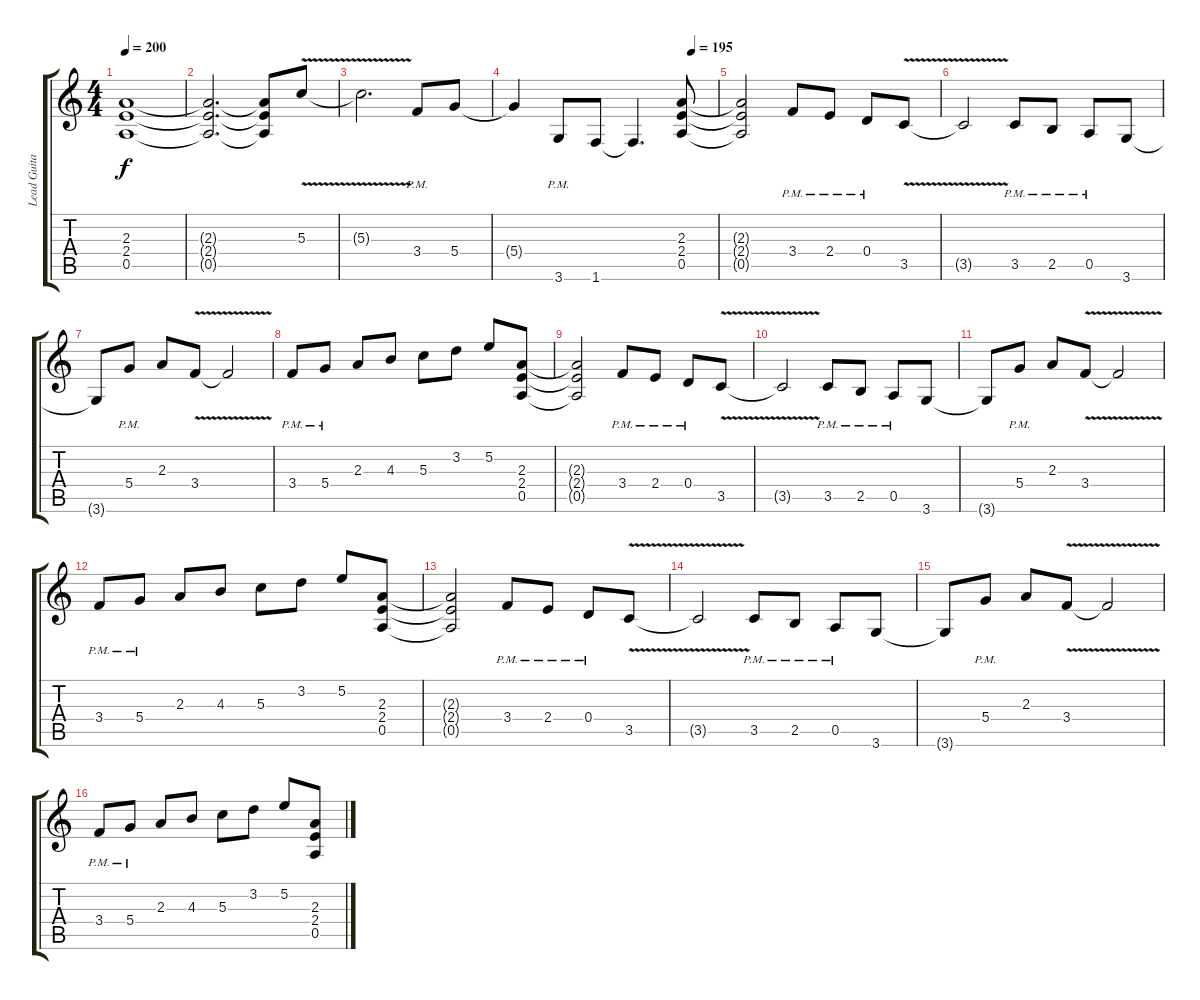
\track ("Lead Guitar" "Lead Guita") {instrument distortionguitar}
\staff {score tabs}
\tuning (E4 B3 G3 D3 A2 E2) {hide}
\ts (4 4)
\tempo 200
\clef g2
\ks c
(2.3{t} 2.4{t} 0.5{t}).1{dy f} |
(2.3{t} 2.4{t} 0.5{t}).2{d} (2.3{t} 2.4{t} 0.5{t}).8 5.3{v}.8 |
5.3{t}.2{d} 3.4{pm}.8 5.4.8 |
\tempo (195 0.875)
5.4{t}.4 3.6{pm}.8 1.6.8 1.6{t}.4{d} (2.3 2.4 0.5).8 |
(2.3{t} 2.4{t} 0.5{t}).2 3.4{pm}.8 2.4{pm}.8 0.4{pm}.8 3.5{v}.8 |
3.5{t}.2 3.5{pm}.8 2.5{pm}.8 0.5{pm}.8 3.6.8 |
3.6{t}.8 5.4{pm}.8 2.3.8 3.4{v}.8 3.4{t}.2 |
3.4{pm}.8 5.4{pm}.8 2.3.8 4.3.8 5.3.8 3.2.8 5.2.8 (2.3 2.4 0.5).8 |
(2.3{t} 2.4{t} 0.5{t}).2 3.4{pm}.8 2.4{pm}.8 0.4{pm}.8 3.5{v}.8 |
3.5{t}.2 3.5{pm}.8 2.5{pm}.8 0.5{pm}.8 3.6.8 |
3.6{t}.8 5.4{pm}.8 2.3.8 3.4{v}.8 3.4{t}.2 |
3.4{pm}.8 5.4{pm}.8 2.3.8 4.3.8 5.3.8 3.2.8 5.2.8 (2.3 2.4 0.5).8 |
(2.3{t} 2.4{t} 0.5{t}).2 3.4{pm}.8 2.4{pm}.8 0.4{pm}.8 3.5{v}.8 |
3.5{t}.2 3.5{pm}.8 2.5{pm}.8 0.5{pm}.8 3.6.8 |
3.6{t}.8 5.4{pm}.8 2.3.8 3.4{v}.8 3.4{t}.2 |
3.4{pm}.8 5.4{pm}.8 2.3.8 4.3.8 5.3.8 3.2.8 5.2.8 (2.3 2.4 0.5).8
